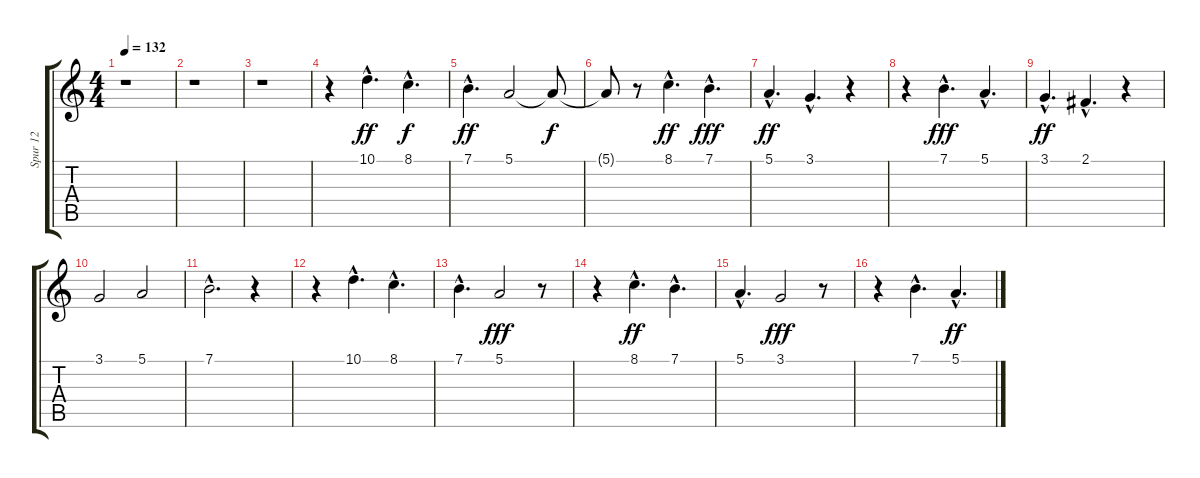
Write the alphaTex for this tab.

\track ("Spur 12" "Spur 12") {instrument choiraahs}
\staff {score tabs}
\tuning (E4 B3 G3 D3 A2 E2) {hide}
\ts (4 4)
\tempo 132
\clef g2
\ks c
r.1{dy f} |
r.1 |
r.1 |
r.4 10.1{hac}.4{d dy ff balance 8} 8.1{hac}.4{d dy f} |
7.1{hac}.4{d dy ff} 5.1.2 5.1{t}.8{dy f} |
5.1{t}.8 r.8 8.1{hac}.4{d dy ff} 7.1{hac}.4{d dy fff} |
5.1{hac}.4{d dy ff} 3.1{hac}.4{d} r.4 |
r.4 7.1{hac}.4{d dy fff} 5.1{hac}.4{d} |
3.1{hac}.4{d dy ff} 2.1{hac}.4{d} r.4 |
3.1.2 5.1.2 |
7.1{hac}.2{d} r.4 |
r.4 10.1{hac}.4{d} 8.1{hac}.4{d} |
7.1{hac}.4{d} 5.1.2{dy fff} r.8 |
r.4 8.1{hac}.4{d dy ff} 7.1{hac}.4{d} |
5.1{hac}.4{d} 3.1.2{dy fff} r.8 |
r.4 7.1{hac}.4{d} 5.1{hac}.4{d dy ff}
